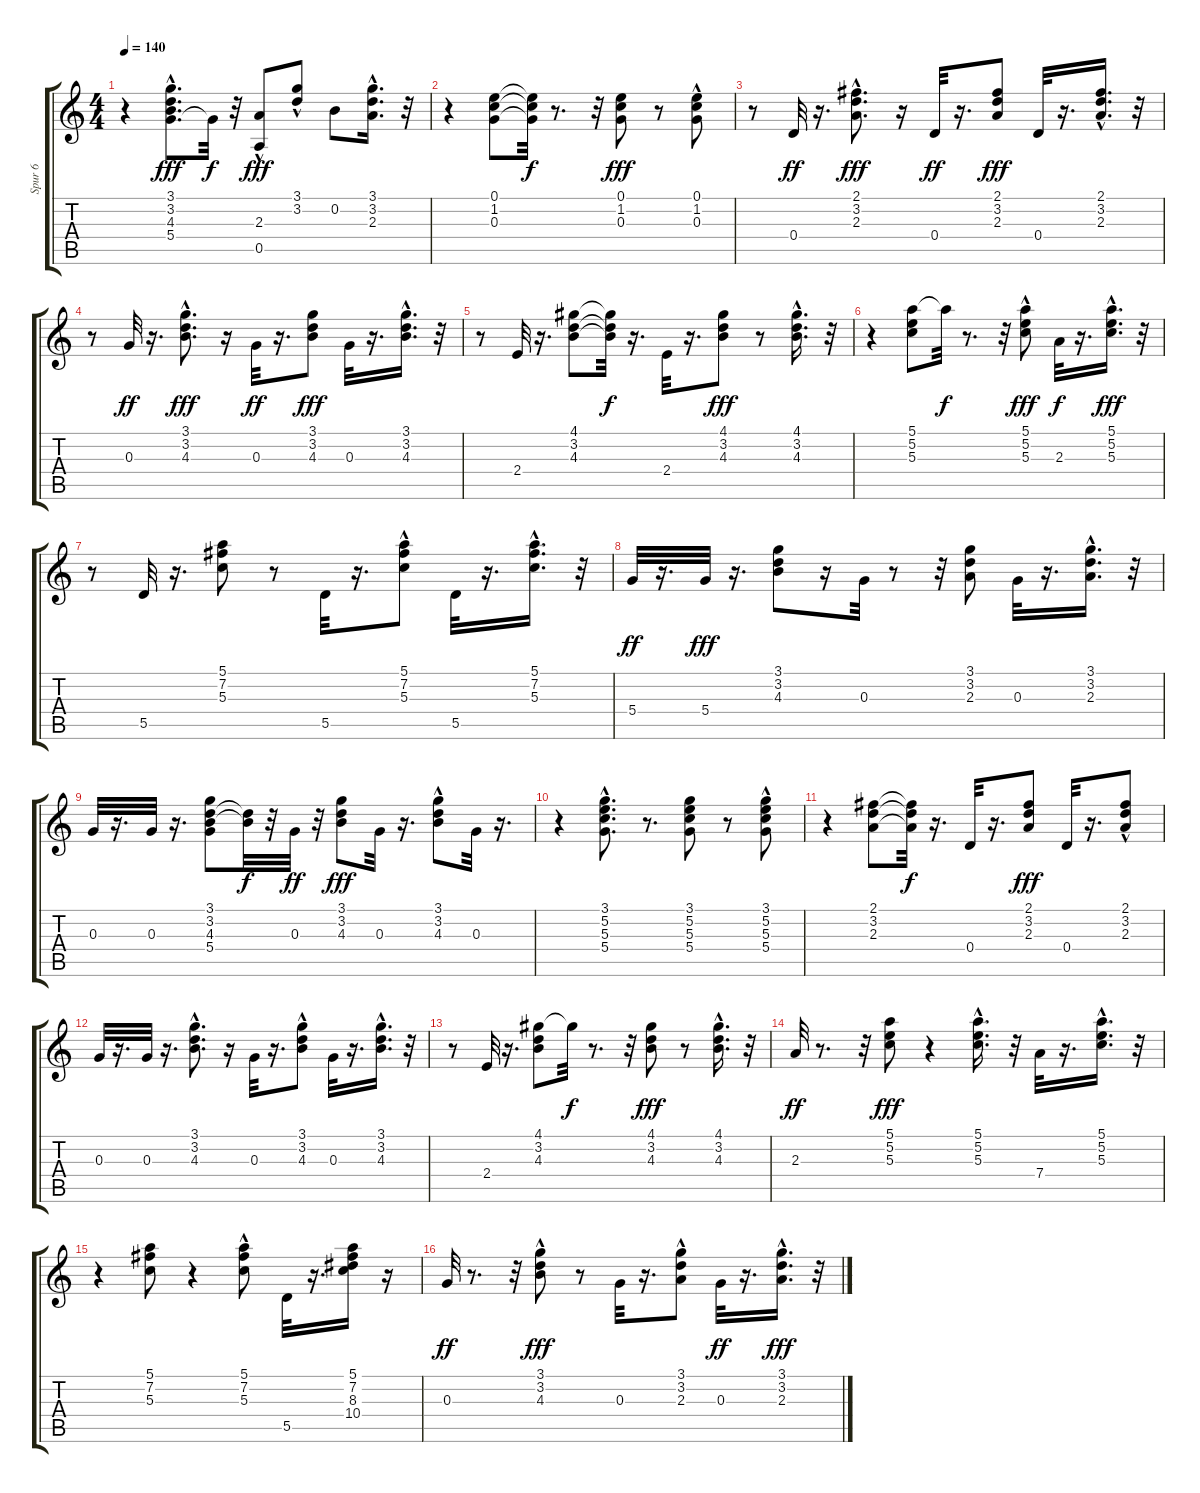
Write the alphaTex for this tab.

\track ("Spur 6" "Spur 6") {instrument electricguitarjazz}
\staff {score tabs}
\tuning (E4 B3 G3 D3 A2 E2) {hide}
\ts (4 4)
\tempo 140
\clef g2
\ks c
r.4{dy fff} (3.1 3.2 4.3 5.4{hac}).8{d} 5.4{t}.32{dy f} r.32 (2.3{hac} 0.5).8{dy fff} (3.1 3.2{hac}).8 0.2.8 (3.1{hac} 3.2{hac} 2.3).16{d} r.32 |
r.4 (0.1 1.2 0.3).8 (0.1{t} 1.2{t} 0.3{t}).32{dy f} r.8{d} r.32 (0.1 1.2 0.3).8{dy fff} r.8 (0.1 1.2 0.3{hac}).8 |
r.8 0.4.32{dy ff} r.16{d} (2.1{hac} 3.2 2.3).8{d dy fff} r.16 0.4.32{dy ff} r.16{d} (2.1 3.2 2.3).8{dy fff} 0.4.32 r.16{d} (2.1{hac} 3.2{hac} 2.3{hac}).16{d} r.32 |
r.8 0.3.32{dy ff} r.16{d} (3.1{hac} 3.2 4.3{hac}).8{d dy fff} r.16 0.3.32{dy ff} r.16{d} (3.1 3.2 4.3).8{dy fff} 0.3.32 r.16{d} (3.1{hac} 3.2{hac} 4.3{hac}).16{d} r.32 |
r.8 2.4.32 r.16{d} (4.1 3.2 4.3).8 (4.1{t} 3.2{t} 4.3{t}).32{dy f} r.16{d} 2.4.32 r.16{d} (4.1 3.2 4.3).8{dy fff} r.8 (4.1{hac} 3.2 4.3{hac}).16{d} r.32 |
r.4 (5.1 5.2 5.3).8 5.1{t}.32{dy f} r.8{d} r.32 (5.1 5.2{hac} 5.3).8{dy fff} 2.3.32{dy f} r.16{d} (5.1{hac} 5.2{hac} 5.3{hac}).16{d dy fff} r.32 |
r.8 5.5.32 r.16{d} (5.1 7.2 5.3).8 r.8 5.5.32 r.16{d} (5.1{hac} 7.2{hac} 5.3).8 5.5.32 r.16{d} (5.1 7.2{hac} 5.3{hac}).16{d} r.32 |
5.4.32{dy ff} r.16{d} 5.4.32{dy fff} r.16{d} (3.1 3.2 4.3).8 r.16 0.3.32 r.8 r.32 (3.1 3.2 2.3).8 0.3.32 r.16{d} (3.1{hac} 3.2{hac} 2.3{hac}).16{d} r.32 |
0.3.32 r.16{d} 0.3.32 r.16{d} (3.1 3.2 4.3 5.4).8 (3.2{t} 4.3{t}).32{dy f} r.32 0.3.32{dy ff} r.32 (3.1 3.2 4.3).8{dy fff} 0.3.32 r.16{d} (3.1 3.2{hac} 4.3).8 0.3.32 r.16{d} |
r.4 (3.1{hac} 5.2 5.3 5.4{hac}).8{d} r.8{d} (3.1 5.2 5.3 5.4).8 r.8 (3.1 5.2{hac} 5.3{hac} 5.4{hac}).8 |
r.4 (2.1 3.2 2.3).8 (2.1{t} 3.2{t} 2.3{t}).32{dy f} r.16{d} 0.4.32 r.16{d} (2.1 3.2 2.3).8{dy fff} 0.4.32 r.16{d} (2.1 3.2{hac} 2.3{hac}).8 |
0.3.32 r.16{d} 0.3.32 r.16{d} (3.1{hac} 3.2 4.3).8{d} r.16 0.3.32 r.16{d} (3.1 3.2{hac} 4.3).8 0.3.32 r.16{d} (3.1{hac} 3.2{hac} 4.3{hac}).16{d} r.32 |
r.8 2.4.32 r.16{d} (4.1 3.2 4.3).8 4.1{t}.32{dy f} r.8{d} r.32 (4.1 3.2 4.3).8{dy fff} r.8 (4.1{hac} 3.2{hac} 4.3{hac}).16{d} r.32 |
2.3.32{dy ff} r.8{d} r.32 (5.1 5.2 5.3).8{dy fff} r.4 (5.1{hac} 5.2{hac} 5.3{hac}).16{d} r.32 7.4.32 r.16{d} (5.1{hac} 5.2{hac} 5.3{hac}).16{d} r.32 |
r.4 (5.1 7.2 5.3).8 r.4 (5.1 7.2 5.3{hac}).8 5.5.32 r.16{d} (5.1 7.2 8.3 10.4).16 r.16 |
0.3.32{dy ff} r.8{d} r.32 (3.1 3.2{hac} 4.3).8{dy fff} r.8 0.3.32 r.16{d} (3.1 3.2{hac} 2.3{hac}).8 0.3.32{dy ff} r.16{d} (3.1{hac} 3.2{hac} 2.3{hac}).16{d dy fff} r.32
